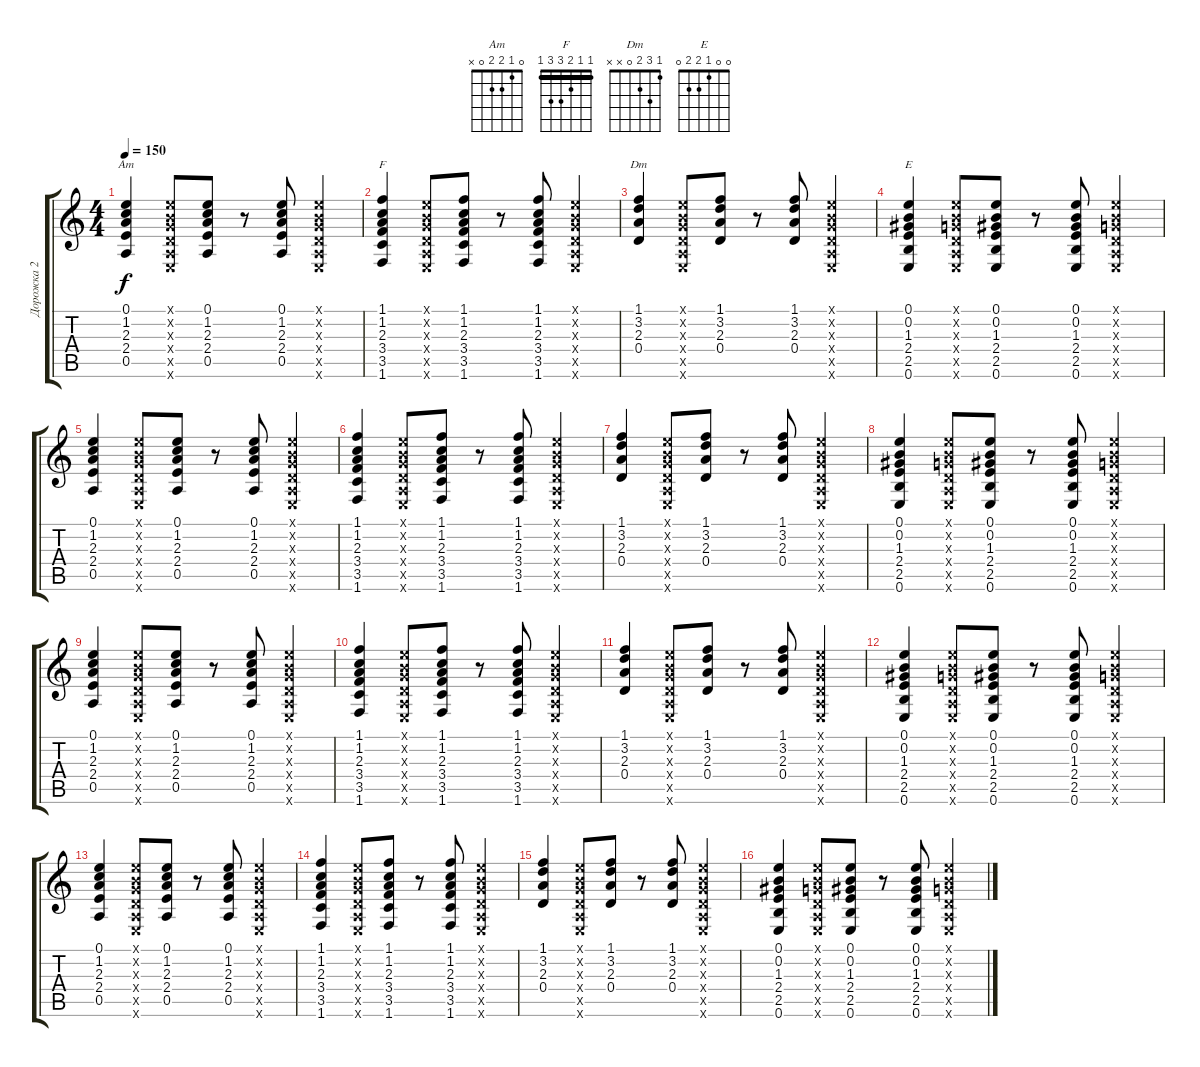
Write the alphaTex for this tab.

\track ("Дорожка 2" "Дорожка 2") {instrument acousticguitarsteel}
\staff {score tabs}
\tuning (E4 B3 G3 D3 A2 E2) {hide}
\chord ("Am" 0 1 2 2 0 x)
\chord ("F" 1 1 2 3 3 1) {barre 1}
\chord ("Dm" 1 3 2 0 x x)
\chord ("E" 0 0 1 2 2 0)
\ts (4 4)
\tempo 150
\clef g2
\ks c
(0.1 1.2 2.3 2.4 0.5).4{ch "Am" dy f instrument acousticguitarsteel} (0.1{x} 0.2{x} 0.3{x} 0.4{x} 0.5{x} 0.6{x}).8 (0.1 1.2 2.3 2.4 0.5).8 r.8 (0.1 1.2 2.3 2.4 0.5).8 (0.1{x} 0.2{x} 0.3{x} 0.4{x} 0.5{x} 0.6{x}).4 |
(1.1 1.2 2.3 3.4 3.5 1.6).4{ch "F"} (0.1{x} 0.2{x} 0.3{x} 0.4{x} 0.5{x} 0.6{x}).8 (1.1 1.2 2.3 3.4 3.5 1.6).8 r.8 (1.1 1.2 2.3 3.4 3.5 1.6).8 (0.1{x} 0.2{x} 0.3{x} 0.4{x} 0.5{x} 0.6{x}).4 |
(1.1 3.2 2.3 0.4).4{ch "Dm"} (0.1{x} 0.2{x} 0.3{x} 0.4{x} 0.5{x} 0.6{x}).8 (1.1 3.2 2.3 0.4).8 r.8 (1.1 3.2 2.3 0.4).8 (0.1{x} 0.2{x} 0.3{x} 0.4{x} 0.5{x} 0.6{x}).4 |
(0.1 0.2 1.3 2.4 2.5 0.6).4{ch "E"} (0.1{x} 0.2{x} 0.3{x} 0.4{x} 0.5{x} 0.6{x}).8 (0.1 0.2 1.3 2.4 2.5 0.6).8 r.8 (0.1 0.2 1.3 2.4 2.5 0.6).8 (0.1{x} 0.2{x} 0.3{x} 0.4{x} 0.5{x} 0.6{x}).4 |
(0.1 1.2 2.3 2.4 0.5).4 (0.1{x} 0.2{x} 0.3{x} 0.4{x} 0.5{x} 0.6{x}).8 (0.1 1.2 2.3 2.4 0.5).8 r.8 (0.1 1.2 2.3 2.4 0.5).8 (0.1{x} 0.2{x} 0.3{x} 0.4{x} 0.5{x} 0.6{x}).4 |
(1.1 1.2 2.3 3.4 3.5 1.6).4 (0.1{x} 0.2{x} 0.3{x} 0.4{x} 0.5{x} 0.6{x}).8 (1.1 1.2 2.3 3.4 3.5 1.6).8 r.8 (1.1 1.2 2.3 3.4 3.5 1.6).8 (0.1{x} 0.2{x} 0.3{x} 0.4{x} 0.5{x} 0.6{x}).4 |
(1.1 3.2 2.3 0.4).4 (0.1{x} 0.2{x} 0.3{x} 0.4{x} 0.5{x} 0.6{x}).8 (1.1 3.2 2.3 0.4).8 r.8 (1.1 3.2 2.3 0.4).8 (0.1{x} 0.2{x} 0.3{x} 0.4{x} 0.5{x} 0.6{x}).4 |
(0.1 0.2 1.3 2.4 2.5 0.6).4 (0.1{x} 0.2{x} 0.3{x} 0.4{x} 0.5{x} 0.6{x}).8 (0.1 0.2 1.3 2.4 2.5 0.6).8 r.8 (0.1 0.2 1.3 2.4 2.5 0.6).8 (0.1{x} 0.2{x} 0.3{x} 0.4{x} 0.5{x} 0.6{x}).4 |
(0.1 1.2 2.3 2.4 0.5).4 (0.1{x} 0.2{x} 0.3{x} 0.4{x} 0.5{x} 0.6{x}).8 (0.1 1.2 2.3 2.4 0.5).8 r.8 (0.1 1.2 2.3 2.4 0.5).8 (0.1{x} 0.2{x} 0.3{x} 0.4{x} 0.5{x} 0.6{x}).4 |
(1.1 1.2 2.3 3.4 3.5 1.6).4 (0.1{x} 0.2{x} 0.3{x} 0.4{x} 0.5{x} 0.6{x}).8 (1.1 1.2 2.3 3.4 3.5 1.6).8 r.8 (1.1 1.2 2.3 3.4 3.5 1.6).8 (0.1{x} 0.2{x} 0.3{x} 0.4{x} 0.5{x} 0.6{x}).4 |
(1.1 3.2 2.3 0.4).4 (0.1{x} 0.2{x} 0.3{x} 0.4{x} 0.5{x} 0.6{x}).8 (1.1 3.2 2.3 0.4).8 r.8 (1.1 3.2 2.3 0.4).8 (0.1{x} 0.2{x} 0.3{x} 0.4{x} 0.5{x} 0.6{x}).4 |
(0.1 0.2 1.3 2.4 2.5 0.6).4 (0.1{x} 0.2{x} 0.3{x} 0.4{x} 0.5{x} 0.6{x}).8 (0.1 0.2 1.3 2.4 2.5 0.6).8 r.8 (0.1 0.2 1.3 2.4 2.5 0.6).8 (0.1{x} 0.2{x} 0.3{x} 0.4{x} 0.5{x} 0.6{x}).4 |
(0.1 1.2 2.3 2.4 0.5).4 (0.1{x} 0.2{x} 0.3{x} 0.4{x} 0.5{x} 0.6{x}).8 (0.1 1.2 2.3 2.4 0.5).8 r.8 (0.1 1.2 2.3 2.4 0.5).8 (0.1{x} 0.2{x} 0.3{x} 0.4{x} 0.5{x} 0.6{x}).4 |
(1.1 1.2 2.3 3.4 3.5 1.6).4 (0.1{x} 0.2{x} 0.3{x} 0.4{x} 0.5{x} 0.6{x}).8 (1.1 1.2 2.3 3.4 3.5 1.6).8 r.8 (1.1 1.2 2.3 3.4 3.5 1.6).8 (0.1{x} 0.2{x} 0.3{x} 0.4{x} 0.5{x} 0.6{x}).4 |
(1.1 3.2 2.3 0.4).4 (0.1{x} 0.2{x} 0.3{x} 0.4{x} 0.5{x} 0.6{x}).8 (1.1 3.2 2.3 0.4).8 r.8 (1.1 3.2 2.3 0.4).8 (0.1{x} 0.2{x} 0.3{x} 0.4{x} 0.5{x} 0.6{x}).4 |
(0.1 0.2 1.3 2.4 2.5 0.6).4 (0.1{x} 0.2{x} 0.3{x} 0.4{x} 0.5{x} 0.6{x}).8 (0.1 0.2 1.3 2.4 2.5 0.6).8 r.8 (0.1 0.2 1.3 2.4 2.5 0.6).8 (0.1{x} 0.2{x} 0.3{x} 0.4{x} 0.5{x} 0.6{x}).4
